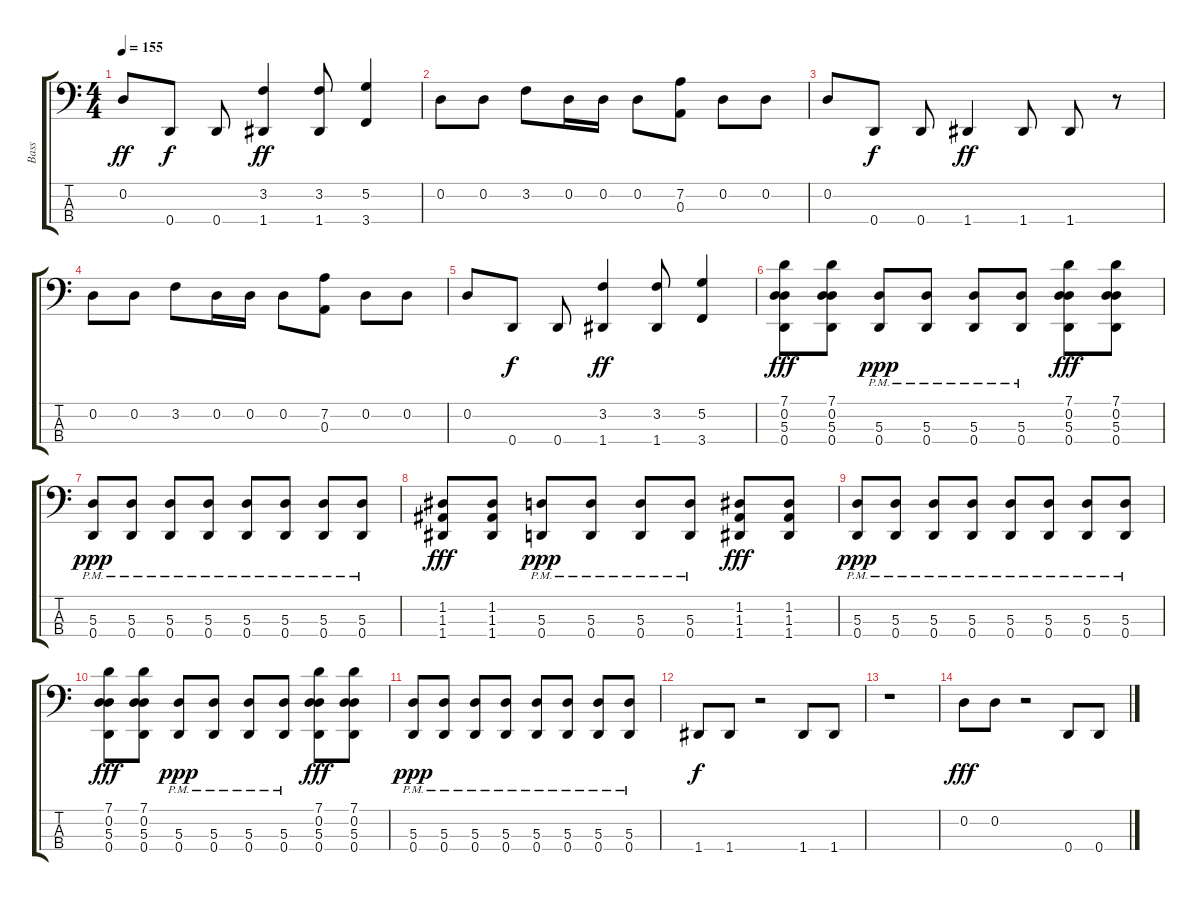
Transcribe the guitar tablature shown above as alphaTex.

\track ("Bass                " "Bass      ") {instrument electricbasspick}
\staff {score tabs}
\tuning (G2 D2 A1 D1) {hide}
\ts (4 4)
\tempo 155
\clef f4
\ks c
0.2.8{dy ff} 0.4.8{dy f} 0.4.8 (3.2 1.4).4{dy ff} (3.2 1.4).8 (5.2 3.4).4 |
0.2.8 0.2.8 3.2.8 0.2.16 0.2.16 0.2.8 (7.2 0.3).8 0.2.8 0.2.8 |
0.2.8 0.4.8{dy f} 0.4.8 1.4.4{dy ff} 1.4.8 1.4.8 r.8 |
0.2.8 0.2.8 3.2.8 0.2.16 0.2.16 0.2.8 (7.2 0.3).8 0.2.8 0.2.8 |
0.2.8 0.4.8{dy f} 0.4.8 (3.2 1.4).4{dy ff} (3.2 1.4).8 (5.2 3.4).4 |
(7.1 0.2 5.3 0.4).8{dy fff} (7.1 0.2 5.3 0.4).8 (5.3{pm} 0.4{pm}).8{dy ppp} (5.3{pm} 0.4{pm}).8 (5.3{pm} 0.4{pm}).8 (5.3{pm} 0.4{pm}).8 (7.1 0.2 5.3 0.4).8{dy fff} (7.1 0.2 5.3 0.4).8 |
(5.3{pm} 0.4{pm}).8{dy ppp} (5.3{pm} 0.4{pm}).8 (5.3{pm} 0.4{pm}).8 (5.3{pm} 0.4{pm}).8 (5.3{pm} 0.4{pm}).8 (5.3{pm} 0.4{pm}).8 (5.3{pm} 0.4{pm}).8 (5.3{pm} 0.4{pm}).8 |
(1.2 1.3 1.4).8{dy fff} (1.2 1.3 1.4).8 (5.3{pm} 0.4{pm}).8{dy ppp} (5.3{pm} 0.4{pm}).8 (5.3{pm} 0.4{pm}).8 (5.3{pm} 0.4{pm}).8 (1.2 1.3 1.4).8{dy fff} (1.2 1.3 1.4).8 |
(5.3{pm} 0.4{pm}).8{dy ppp} (5.3{pm} 0.4{pm}).8 (5.3{pm} 0.4{pm}).8 (5.3{pm} 0.4{pm}).8 (5.3{pm} 0.4{pm}).8 (5.3{pm} 0.4{pm}).8 (5.3{pm} 0.4{pm}).8 (5.3{pm} 0.4{pm}).8 |
(7.1 0.2 5.3 0.4).8{dy fff} (7.1 0.2 5.3 0.4).8 (5.3{pm} 0.4{pm}).8{dy ppp} (5.3{pm} 0.4{pm}).8 (5.3{pm} 0.4{pm}).8 (5.3{pm} 0.4{pm}).8 (7.1 0.2 5.3 0.4).8{dy fff} (7.1 0.2 5.3 0.4).8 |
(5.3{pm} 0.4{pm}).8{dy ppp} (5.3{pm} 0.4{pm}).8 (5.3{pm} 0.4{pm}).8 (5.3{pm} 0.4{pm}).8 (5.3{pm} 0.4{pm}).8 (5.3{pm} 0.4{pm}).8 (5.3{pm} 0.4{pm}).8 (5.3{pm} 0.4{pm}).8 |
1.4.8{dy f} 1.4.8 r.2 1.4.8 1.4.8 |
r.1 |
0.2.8{dy fff} 0.2.8 r.2 0.4.8 0.4.8
